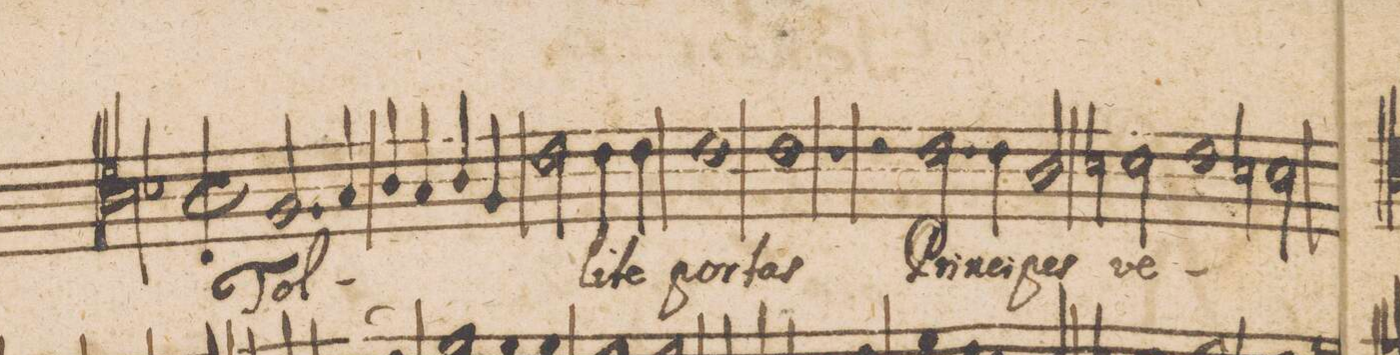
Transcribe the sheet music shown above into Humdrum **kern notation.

**kern	**text
*I"Tenore 2do	*
*clefC4	*
*k[b-]	*
*met(C|)	*
*M2/1	*
2.F/	Tol-
4G/	.
4A/	.
4G/	.
4A/	.
4F/	.
=2	=2
*2\right	*
2c\	.
4c\	-li-
4c\	-te
1c\	por-
=3	=3
1c\	-tas
1r	.
=4	=4
2r	.
2.c\	Prin-
4c\	-ci-
2A/	-pes
=5	=5
2Bn\	ve-
1c\	.
2Bn\	.
=6	=6
*-	*-
